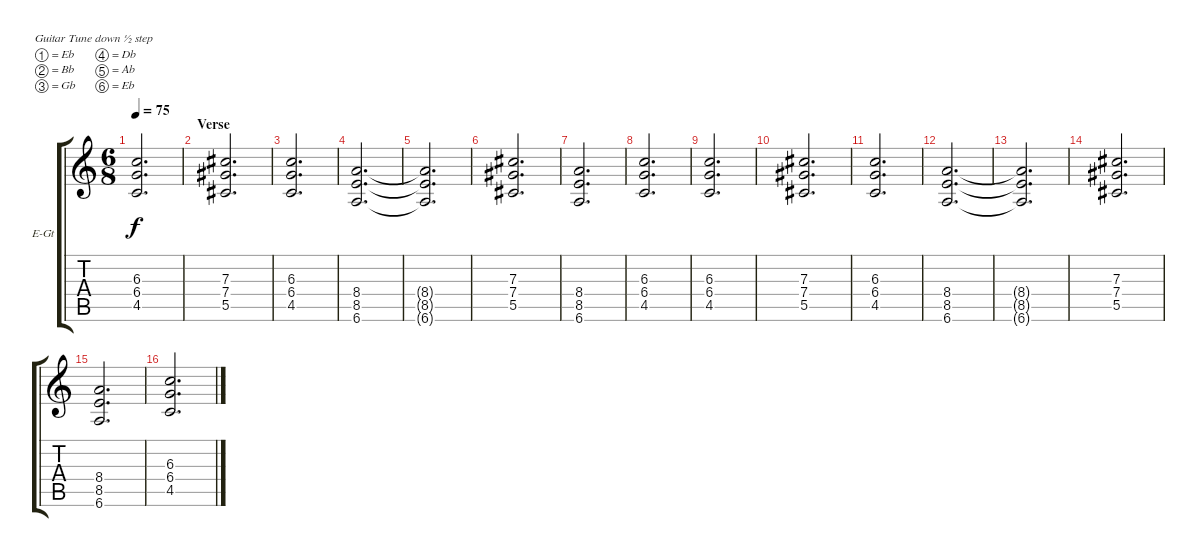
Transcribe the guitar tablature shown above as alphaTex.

\bracketExtendMode groupsimilarinstruments
\firstSystemTrackNameOrientation horizontal
\otherSystemsTrackNameOrientation horizontal
\track ("Electric Guitar 2" "E-Gt") {instrument distortionguitar}
\staff {score tabs}
\tuning (Eb4 Bb3 Gb3 Db3 Ab2 Eb2)
\ts (6 8)
\tempo 75
\clef g2
\ks c
(4.5 6.4 6.3).2{d dy f} |
\section ("" "Verse")
(5.5 7.4 7.3).2{d} |
(4.5 6.4 6.3).2{d} |
(6.6 8.5 8.4).2{d} |
(8.4{t} 8.5{t} 6.6{t}).2{d} |
(5.5 7.4 7.3).2{d} |
(6.6 8.5 8.4).2{d} |
(4.5 6.4 6.3).2{d} |
(4.5 6.4 6.3).2{d} |
(5.5 7.4 7.3).2{d} |
(4.5 6.4 6.3).2{d} |
(6.6 8.5 8.4).2{d} |
(8.4{t} 8.5{t} 6.6{t}).2{d} |
(5.5 7.4 7.3).2{d} |
(6.6 8.5 8.4).2{d} |
(4.5 6.4 6.3).2{d}
